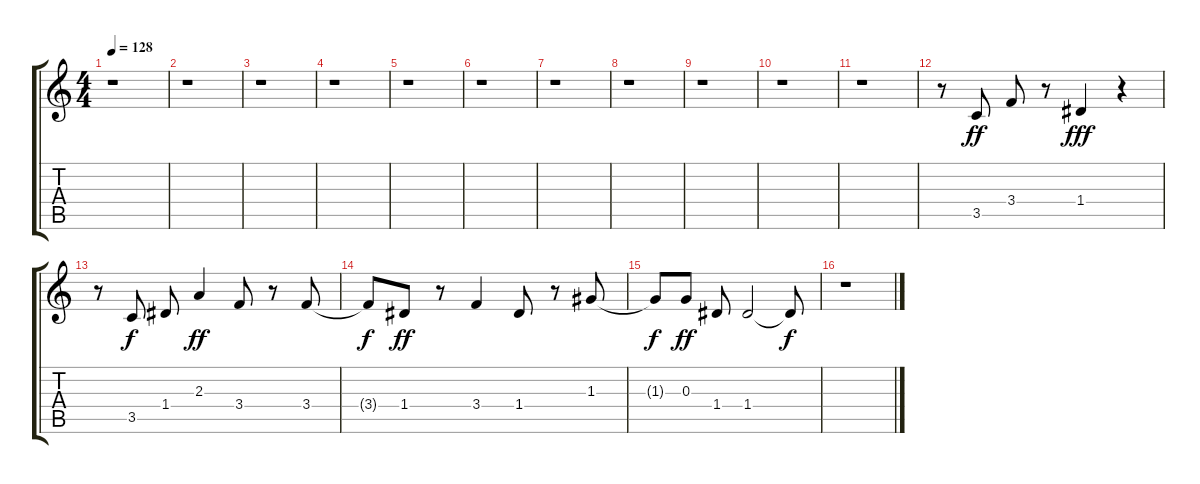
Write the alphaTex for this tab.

\track "" {instrument overdrivenguitar}
\staff {score tabs}
\tuning (E4 B3 G3 D3 A2 E2) {hide}
\ts (4 4)
\tempo 128
\clef g2
\ks c
r.1{dy f} |
r.1 |
r.1 |
r.1 |
r.1 |
r.1 |
r.1 |
r.1 |
r.1 |
r.1 |
r.1 |
r.8 3.5.8{dy ff instrument overdrivenguitar} 3.4.8 r.8 1.4.4{dy fff} r.4 |
r.8 3.5.8{dy f} 1.4.8 2.3.4{dy ff} 3.4.8 r.8 3.4.8 |
3.4{t}.8{dy f} 1.4.8{dy ff} r.8 3.4.4 1.4.8 r.8 1.3.8 |
1.3{t}.8{dy f} 0.3.8{dy ff} 1.4.8 1.4.2 1.4{t}.8{dy f} |
r.1
